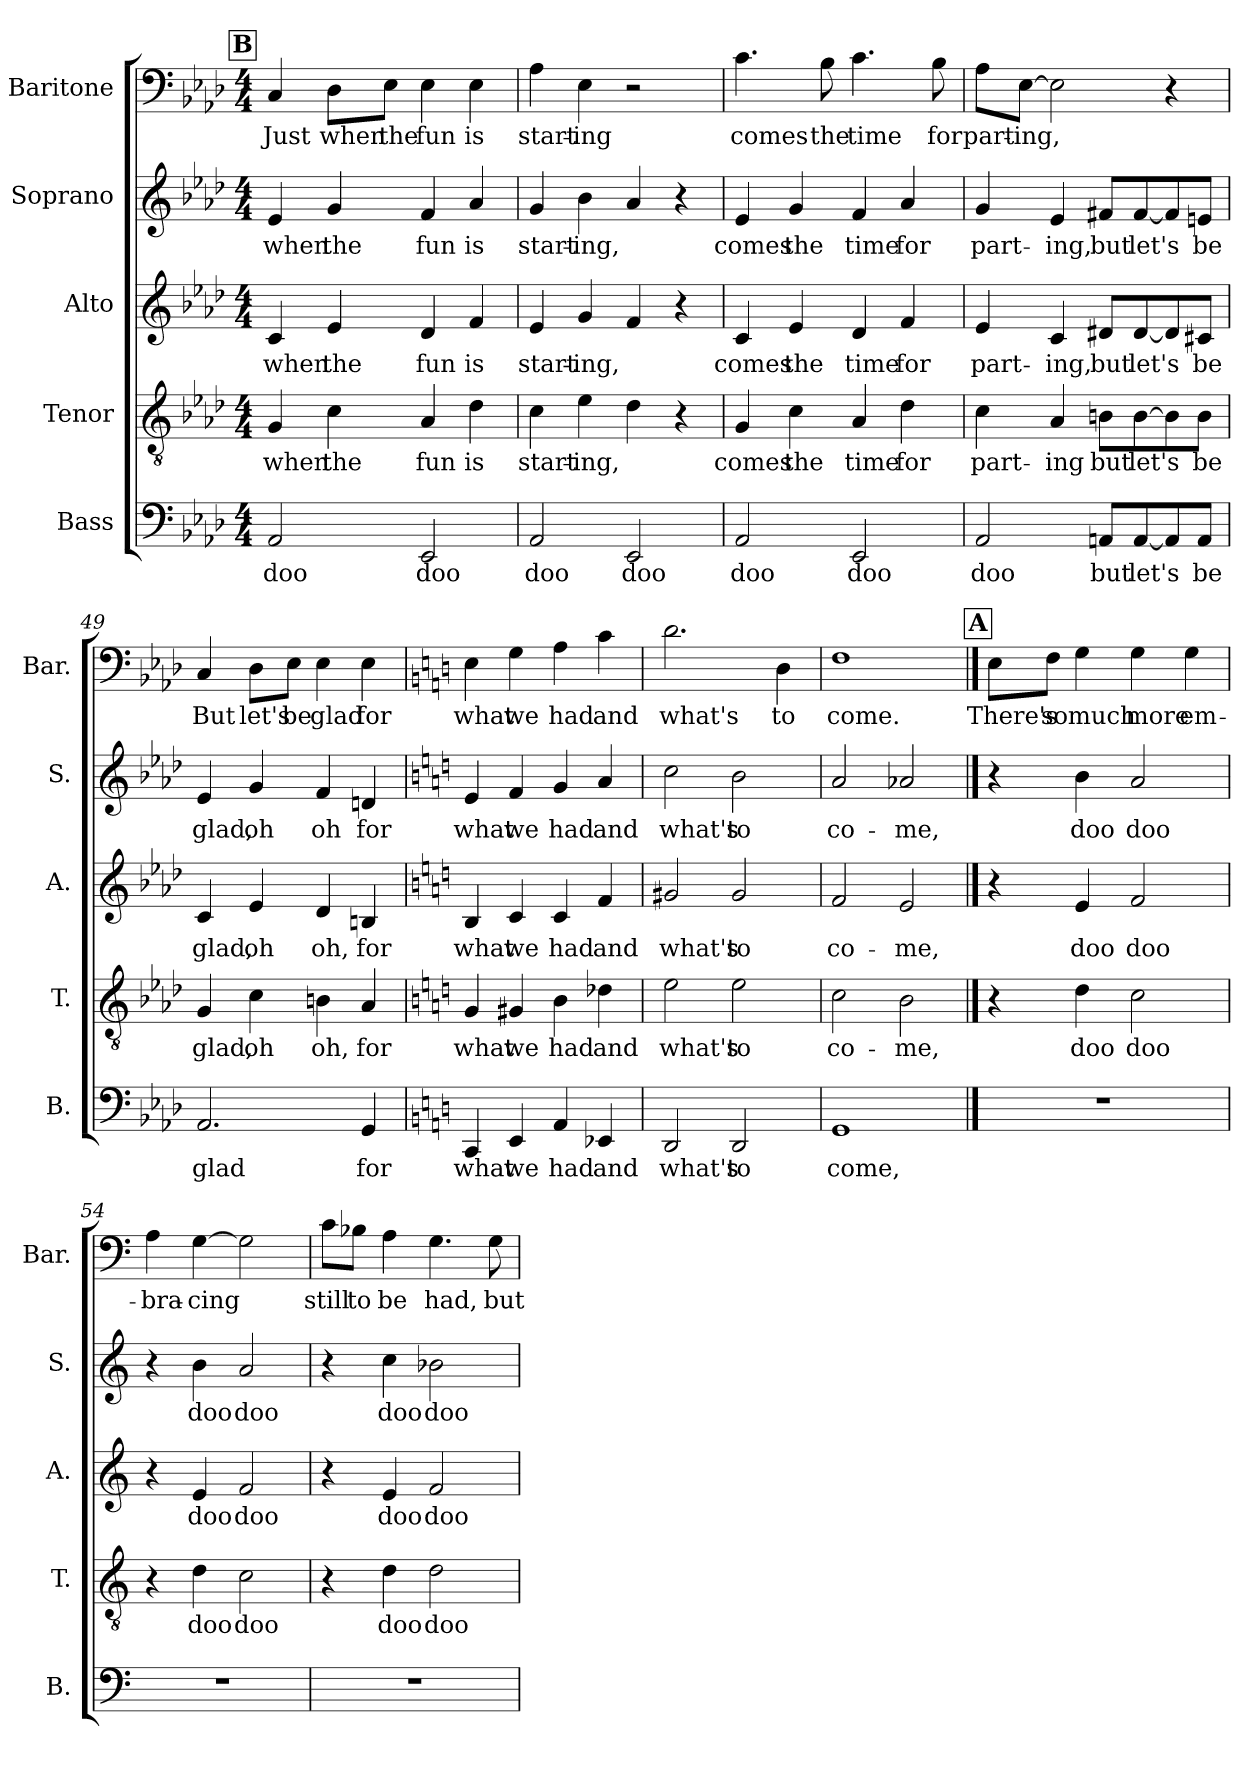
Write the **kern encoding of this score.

**kern	**text	**kern	**text	**kern	**text	**kern	**text	**kern	**text
*part5	*part5	*part4	*part4	*part3	*part3	*part2	*part2	*part1	*part1
*staff5	*staff5	*staff4	*staff4	*staff3	*staff3	*staff2	*staff2	*staff1	*staff1
*I"Bass	*	*I"Tenor	*	*I"Alto	*	*I"Soprano	*	*I"Baritone	*
*I'B.	*	*I'T.	*	*I'A.	*	*I'S.	*	*I'Bar.	*
!!LO:LB:g=z
*clefF4	*	*clefGv2	*	*clefG2	*	*clefG2	*	*clefF4	*
*k[b-e-a-d-]	*	*k[b-e-a-d-]	*	*k[b-e-a-d-]	*	*k[b-e-a-d-]	*	*k[b-e-a-d-]	*
*M4/4	*	*M4/4	*	*M4/4	*	*M4/4	*	*M4/4	*
!!LO:REH:place=s1:a:B:fs=14:t=B
=45	=45	=45	=45	=45	=45	=45	=45	=45	=45
!	!LO:LY:b	!	!LO:LY:b	!	!LO:LY:b	!	!LO:LY:b	!	!LO:LY:b
2AA-/	doo	4G/	when	4c/	when	4e-/	when	4C/	Just
!	!	!	!LO:LY:b	!	!LO:LY:b	!	!LO:LY:b	!	!LO:LY:b
.	.	4c\	the	4e-/	the	4g/	the	8D-\L	when
!	!	!	!	!	!	!	!	!	!LO:LY:b
.	.	.	.	.	.	.	.	8E-\J	the
!	!LO:LY:b	!	!LO:LY:b	!	!LO:LY:b	!	!LO:LY:b	!	!LO:LY:b
2EE-/	doo	4A-/	fun	4d-/	fun	4f/	fun	4E-\	fun
!	!	!	!LO:LY:b	!	!LO:LY:b	!	!LO:LY:b	!	!LO:LY:b
.	.	4d-\	is	4f/	is	4a-/	is	4E-\	is
=46	=46	=46	=46	=46	=46	=46	=46	=46	=46
!	!LO:LY:b	!	!LO:LY:b	!	!LO:LY:b	!	!LO:LY:b	!	!LO:LY:b
2AA-/	doo	4c\	start-	4e-/	start-	4g/	start-	4A-\	start-
!	!	!	!LO:LY:b	!	!LO:LY:b	!	!LO:LY:b	!	!LO:LY:b
.	.	4e-\	-ing,	4g/	-ing,	4b-\	-ing,	4E-\	-ing
!	!LO:LY:b	!	!	!	!	!	!	!	!
2EE-/	doo	4d-\	.	4f/	.	4a-/	.	2r	.
.	.	4r	.	4r	.	4r	.	.	.
=47	=47	=47	=47	=47	=47	=47	=47	=47	=47
!	!LO:LY:b	!	!LO:LY:b	!	!LO:LY:b	!	!LO:LY:b	!	!LO:LY:b
2AA-/	doo	4G/	comes	4c/	comes	4e-/	comes	4.c\	comes
!	!	!	!LO:LY:b	!	!LO:LY:b	!	!LO:LY:b	!	!
.	.	4c\	the	4e-/	the	4g/	the	.	.
!	!	!	!	!	!	!	!	!	!LO:LY:b
.	.	.	.	.	.	.	.	8B-\	the
!	!LO:LY:b	!	!LO:LY:b	!	!LO:LY:b	!	!LO:LY:b	!	!LO:LY:b
2EE-/	doo	4A-/	time	4d-/	time	4f/	time	4.c\	time
!	!	!	!LO:LY:b	!	!LO:LY:b	!	!LO:LY:b	!	!
.	.	4d-\	for	4f/	for	4a-/	for	.	.
!	!	!	!	!	!	!	!	!	!LO:LY:b
.	.	.	.	.	.	.	.	8B-\	for
=48	=48	=48	=48	=48	=48	=48	=48	=48	=48
!	!LO:LY:b	!	!LO:LY:b	!	!LO:LY:b	!	!LO:LY:b	!	!LO:LY:b
2AA-/	doo	4c\	part-	4e-/	part-	4g/	part-	8A-\L	part-
!	!	!	!	!	!	!	!	!	!LO:LY:b
.	.	.	.	.	.	.	.	[8E-\J	-ing,
!	!	!	!LO:LY:b	!	!LO:LY:b	!	!LO:LY:b	!	!
.	.	4A-/	-ing	4c/	-ing,	4e-/	-ing,	2E-\]	.
!	!LO:LY:b	!	!LO:LY:b	!	!LO:LY:b	!	!LO:LY:b	!	!
8AAn/L	but	8Bn\L	but	8d#X/L	but	8f#X/L	but	.	.
!	!LO:LY:b	!	!LO:LY:b	!	!LO:LY:b	!	!LO:LY:b	!	!
[8AA/	let's	[8B\	let's	[8d#/	let's	[8f#/	let's	.	.
8AA/]	.	8B\]	.	8d#/]	.	8f#/]	.	4r	.
!	!LO:LY:b	!	!LO:LY:b	!	!LO:LY:b	!	!LO:LY:b	!	!
8AA/J	be	8B\J	be	8c#X/J	be	8en/J	be	.	.
!!LO:PB:g=z
=49	=49	=49	=49	=49	=49	=49	=49	=49	=49
!	!LO:LY:b	!	!LO:LY:b	!	!LO:LY:b	!	!LO:LY:b	!	!LO:LY:b
2.AA-/	glad	4G/	glad,	4c/	glad,	4e-/	glad,	4C/	But
!	!	!	!LO:LY:b	!	!LO:LY:b	!	!LO:LY:b	!	!LO:LY:b
.	.	4c\	oh	4e-/	oh	4g/	oh	8D-\L	let's
!	!	!	!	!	!	!	!	!	!LO:LY:b
.	.	.	.	.	.	.	.	8E-\J	be
!	!	!	!LO:LY:b	!	!LO:LY:b	!	!LO:LY:b	!	!LO:LY:b
.	.	4Bn\	oh,	4d-/	oh,	4f/	oh	4E-\	glad
!	!LO:LY:b	!	!LO:LY:b	!	!LO:LY:b	!	!LO:LY:b	!	!LO:LY:b
4GG/	for	4A-/	for	4Bn/	for	4dn/	for	4E-\	for
=50	=50	=50	=50	=50	=50	=50	=50	=50	=50
*k[]	*	*k[]	*	*k[]	*	*k[]	*	*k[]	*
!	!LO:LY:b	!	!LO:LY:b	!	!LO:LY:b	!	!LO:LY:b	!	!LO:LY:b
4CC/	what	4G/	what	4B/	what	4e/	what	4E\	what
!	!LO:LY:b	!	!LO:LY:b	!	!LO:LY:b	!	!LO:LY:b	!	!LO:LY:b
4EE/	we	4G#X/	we	4c/	we	4f/	we	4G\	we
!	!LO:LY:b	!	!LO:LY:b	!	!LO:LY:b	!	!LO:LY:b	!	!LO:LY:b
4AA/	had	4B\	had	4c/	had	4g/	had	4A\	had
!	!LO:LY:b	!	!LO:LY:b	!	!LO:LY:b	!	!LO:LY:b	!	!LO:LY:b
4EE-X/	and	4d-X\	and	4f/	and	4a/	and	4c\	and
=51	=51	=51	=51	=51	=51	=51	=51	=51	=51
!	!LO:LY:b	!	!LO:LY:b	!	!LO:LY:b	!	!LO:LY:b	!	!LO:LY:b
2DD/	what's	2e\	what's	2g#X/	what's	2cc\	what's	2.d\	what's
!	!LO:LY:b	!	!LO:LY:b	!	!LO:LY:b	!	!LO:LY:b	!	!
2DD/	to	2e\	to	2g#/	to	2b\	to	.	.
!	!	!	!	!	!	!	!	!	!LO:LY:b
.	.	.	.	.	.	.	.	4D\	to
=52	=52	=52	=52	=52	=52	=52	=52	=52	=52
!	!LO:LY:b	!	!LO:LY:b	!	!LO:LY:b	!	!LO:LY:b	!	!LO:LY:b
1GG	come,	2c\	co-	2f/	co-	2a/	co-	1F	come.
!	!	!	!LO:LY:b	!	!LO:LY:b	!	!LO:LY:b	!	!
.	.	2B\	-me,	2e/	-me,	2a-X/	-me,	.	.
!!LO:LB:g=z
!!LO:REH:place=s1:a:B:fs=14:t=A
==53	==53	==53	==53	==53	==53	==53	==53	==53	==53
!	!	!	!	!	!	!	!	!	!LO:LY:b
1r	.	4r	.	4r	.	4r	.	8E\L	There's
!	!	!	!	!	!	!	!	!	!LO:LY:b
.	.	.	.	.	.	.	.	8F\J	so
!	!	!	!LO:LY:b	!	!LO:LY:b	!	!LO:LY:b	!	!LO:LY:b
.	.	4d\	doo	4e/	doo	4b\	doo	4G\	much
!	!	!	!LO:LY:b	!	!LO:LY:b	!	!LO:LY:b	!	!LO:LY:b
.	.	2c\	doo	2f/	doo	2a/	doo	4G\	more
!	!	!	!	!	!	!	!	!	!LO:LY:b
.	.	.	.	.	.	.	.	4G\	em-
=54	=54	=54	=54	=54	=54	=54	=54	=54	=54
!	!	!	!	!	!	!	!	!	!LO:LY:b
1r	.	4r	.	4r	.	4r	.	4A\	-bra-
!	!	!	!LO:LY:b	!	!LO:LY:b	!	!LO:LY:b	!	!LO:LY:b
.	.	4d\	doo	4e/	doo	4b\	doo	[4G\	-cing
!	!	!	!LO:LY:b	!	!LO:LY:b	!	!LO:LY:b	!	!
.	.	2c\	doo	2f/	doo	2a/	doo	2G\]	.
=55	=55	=55	=55	=55	=55	=55	=55	=55	=55
!	!	!	!	!	!	!	!	!	!LO:LY:b
1r	.	4r	.	4r	.	4r	.	8c\L	still
!	!	!	!	!	!	!	!	!	!LO:LY:b
.	.	.	.	.	.	.	.	8B-X\J	to
!	!	!	!LO:LY:b	!	!LO:LY:b	!	!LO:LY:b	!	!LO:LY:b
.	.	4d\	doo	4e/	doo	4cc\	doo	4A\	be
!	!	!	!LO:LY:b	!	!LO:LY:b	!	!LO:LY:b	!	!LO:LY:b
.	.	2d\	doo	2f/	doo	2b-X\	doo	4.G\	had,
!	!	!	!	!	!	!	!	!	!LO:LY:b
.	.	.	.	.	.	.	.	8G\	but
=	=	=	=	=	=	=	=	=	=
*-	*-	*-	*-	*-	*-	*-	*-	*-	*-
